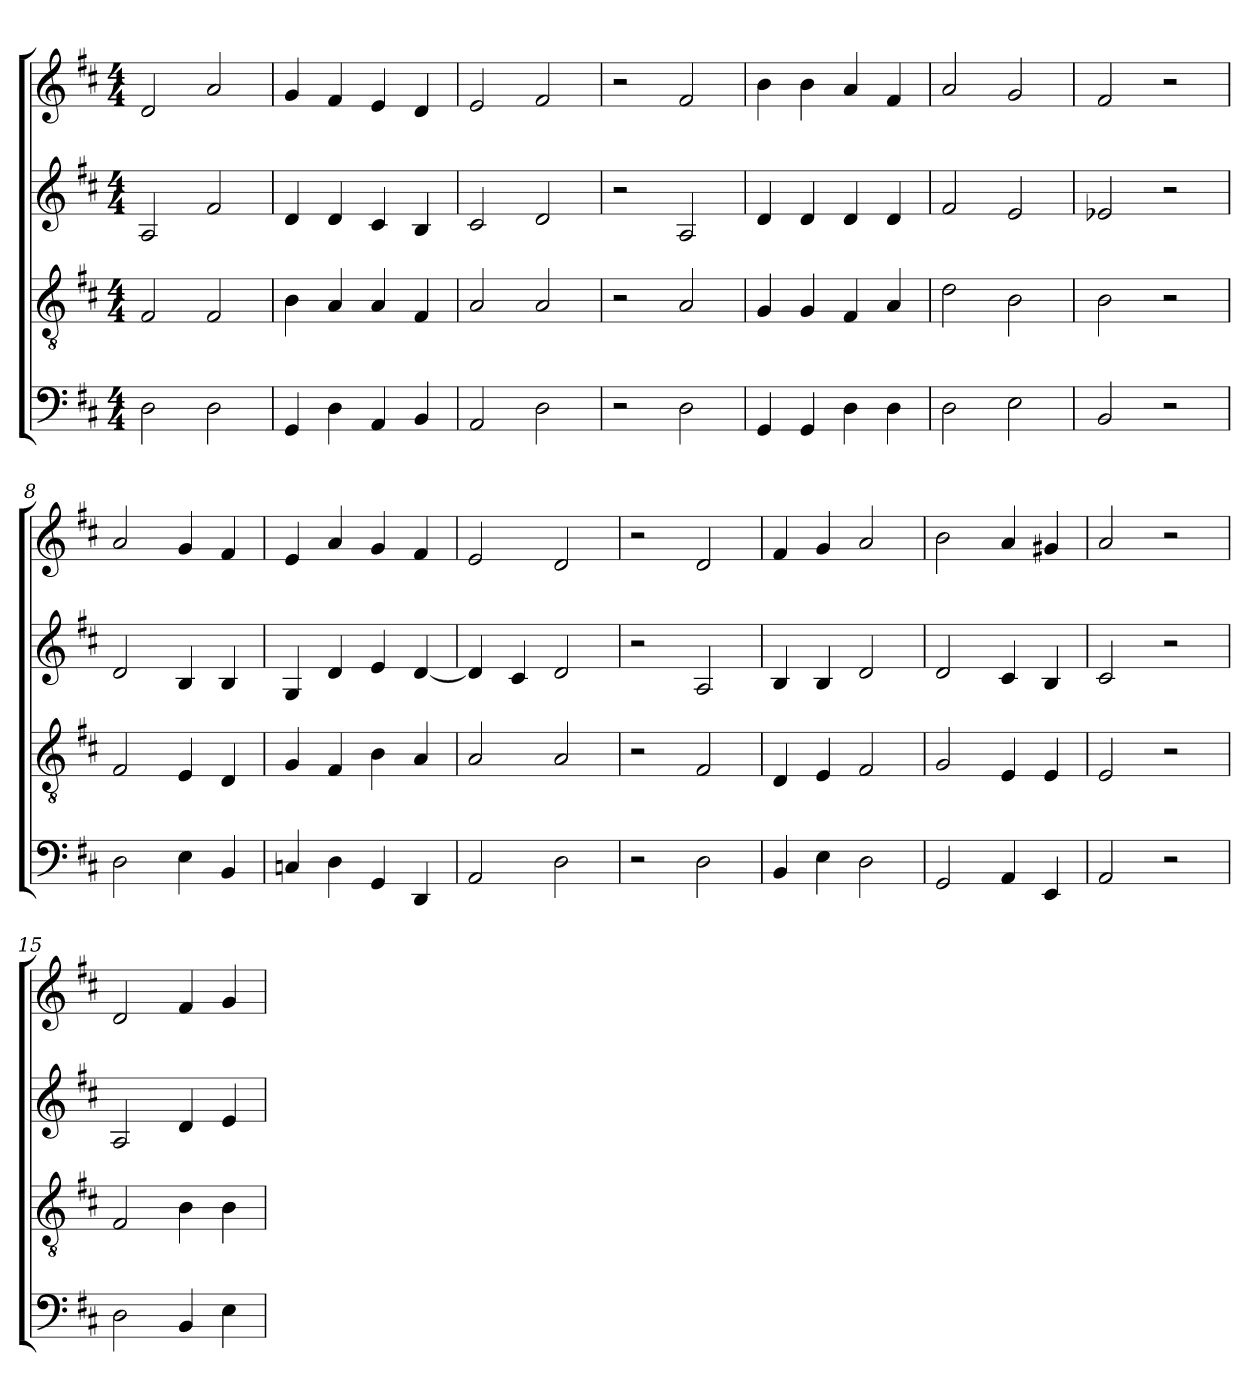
**kern	**kern	**kern	**kern
*part4	*part3	*part2	*part1
*staff4	*staff3	*staff2	*staff1
*clefF4	*clefGv2	*clefG2	*clefG2
*k[f#c#]	*k[f#c#]	*k[f#c#]	*k[f#c#]
*M4/4	*M4/4	*M4/4	*M4/4
=1	=1	=1	=1
2D	2F#	2A	2d
2D	2F#	2f#	2a
=2	=2	=2	=2
4GG	4B	4d	4g
4D	4A	4d	4f#
4AA	4A	4c#	4e
4BB	4F#	4B	4d
=3	=3	=3	=3
2AA	2A	2c#	2e
2D	2A	2d	2f#
=4	=4	=4	=4
2r	2r	2r	2r
2D	2A	2A	2f#
=5	=5	=5	=5
4GG	4G	4d	4b
4GG	4G	4d	4b
4D	4F#	4d	4a
4D	4A	4d	4f#
=6	=6	=6	=6
2D	2d	2f#	2a
2E	2B	2e	2g
=7	=7	=7	=7
2BB	2B	2e-X	2f#
2r	2r	2r	2r
=8	=8	=8	=8
2D	2F#	2d	2a
4E	4E	4B	4g
4BB	4D	4B	4f#
=9	=9	=9	=9
4Cn	4G	4G	4e
4D	4F#	4d	4a
4GG	4B	4e	4g
4DD	4A	[4d	4f#
=10	=10	=10	=10
2AA	2A	4d]	2e
.	.	4c#	.
2D	2A	2d	2d
=11	=11	=11	=11
2r	2r	2r	2r
2D	2F#	2A	2d
=12	=12	=12	=12
4BB	4D	4B	4f#
4E	4E	4B	4g
2D	2F#	2d	2a
=13	=13	=13	=13
2GG	2G	2d	2b
4AA	4E	4c#	4a
4EE	4E	4B	4g#X
=14	=14	=14	=14
2AA	2E	2c#	2a
2r	2r	2r	2r
=15	=15	=15	=15
2D	2F#	2A	2d
4BB	4B	4d	4f#
4E	4B	4e	4g
=	=	=	=
*-	*-	*-	*-
